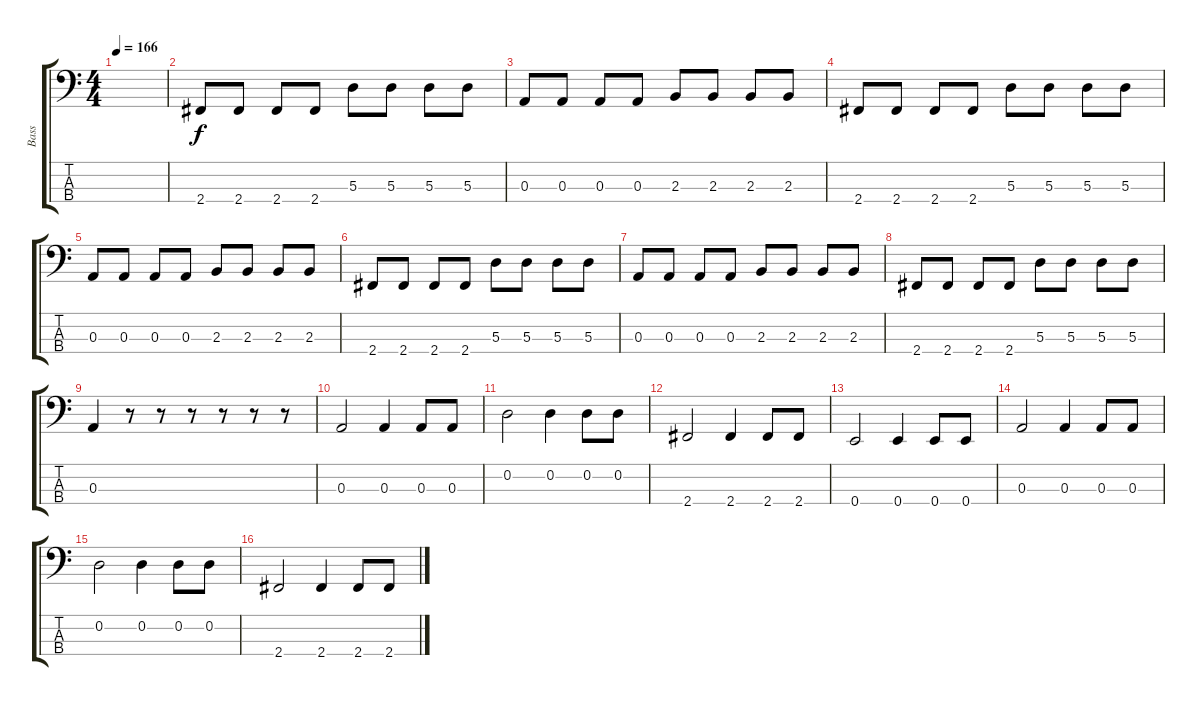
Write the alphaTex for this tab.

\track ("Bass" "Bass") {instrument electricbasspick}
\staff {score tabs}
\tuning (G2 D2 A1 E1) {hide}
\ts (4 4)
\tempo 166
\clef f4
\ks c
|
2.4.8 2.4.8 2.4.8 2.4.8 5.3.8 5.3.8 5.3.8 5.3.8 |
0.3.8 0.3.8 0.3.8 0.3.8 2.3.8 2.3.8 2.3.8 2.3.8 |
2.4.8 2.4.8 2.4.8 2.4.8 5.3.8 5.3.8 5.3.8 5.3.8 |
0.3.8 0.3.8 0.3.8 0.3.8 2.3.8 2.3.8 2.3.8 2.3.8 |
2.4.8 2.4.8 2.4.8 2.4.8 5.3.8 5.3.8 5.3.8 5.3.8 |
0.3.8 0.3.8 0.3.8 0.3.8 2.3.8 2.3.8 2.3.8 2.3.8 |
2.4.8 2.4.8 2.4.8 2.4.8 5.3.8 5.3.8 5.3.8 5.3.8 |
0.3.4 r.8 r.8 r.8 r.8 r.8 r.8 |
0.3.2 0.3.4 0.3.8 0.3.8 |
0.2.2 0.2.4 0.2.8 0.2.8 |
2.4.2 2.4.4 2.4.8 2.4.8 |
0.4.2 0.4.4 0.4.8 0.4.8 |
0.3.2 0.3.4 0.3.8 0.3.8 |
0.2.2 0.2.4 0.2.8 0.2.8 |
2.4.2 2.4.4 2.4.8 2.4.8
